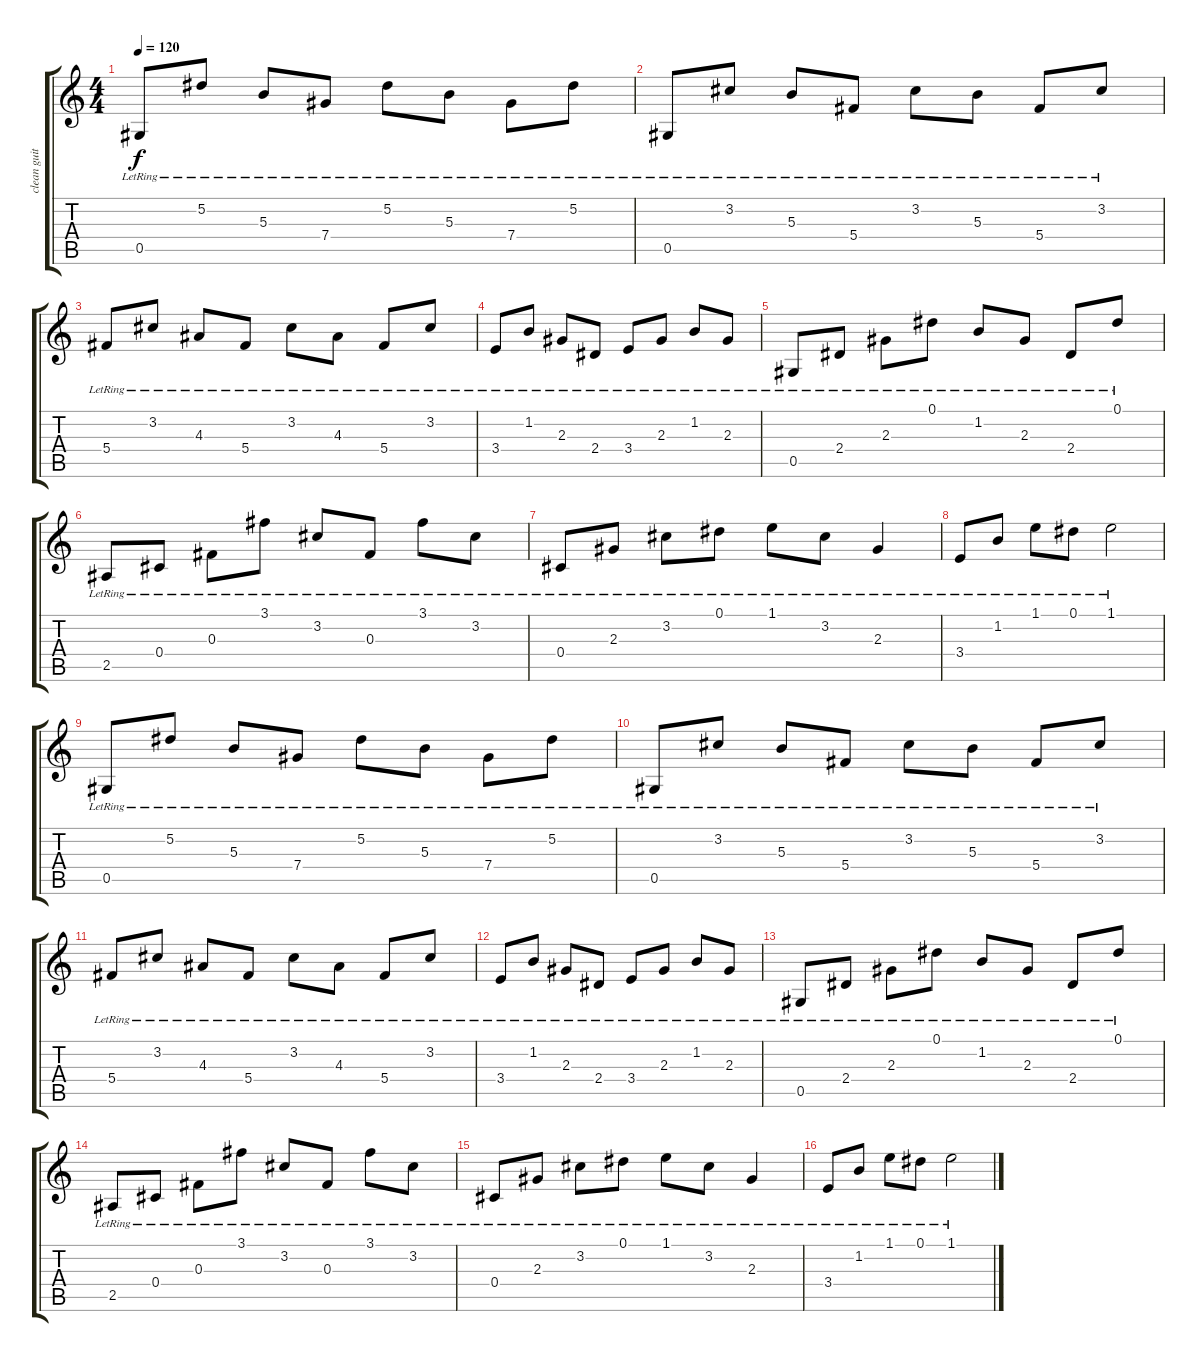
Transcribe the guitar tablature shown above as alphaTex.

\track ("clean guitar" "clean guit") {instrument electricguitarjazz}
\staff {score tabs}
\tuning (Eb4 Bb3 Gb3 Db3 Ab2 Eb2) {hide}
\ts (4 4)
\tempo 120
\clef g2
\ks c
0.5{lr}.8{dy f instrument electricguitarjazz} 5.2{lr}.8 5.3{lr}.8 7.4{lr}.8 5.2{lr}.8 5.3{lr}.8 7.4{lr}.8 5.2{lr}.8 |
0.5{lr}.8 3.2{lr}.8 5.3{lr}.8 5.4{lr}.8 3.2{lr}.8 5.3{lr}.8 5.4{lr}.8 3.2{lr}.8 |
5.4{lr}.8 3.2{lr}.8 4.3{lr}.8 5.4{lr}.8 3.2{lr}.8 4.3{lr}.8 5.4{lr}.8 3.2{lr}.8 |
3.4{lr}.8 1.2{lr}.8 2.3{lr}.8 2.4{lr}.8 3.4{lr}.8 2.3{lr}.8 1.2{lr}.8 2.3{lr}.8 |
0.5{lr}.8 2.4{lr}.8 2.3{lr}.8 0.1{lr}.8 1.2{lr}.8 2.3{lr}.8 2.4{lr}.8 0.1{lr}.8 |
2.5{lr}.8 0.4{lr}.8 0.3{lr}.8 3.1{lr}.8 3.2{lr}.8 0.3{lr}.8 3.1{lr}.8 3.2{lr}.8 |
0.4{lr}.8 2.3{lr}.8 3.2{lr}.8 0.1{lr}.8 1.1{lr}.8 3.2{lr}.8 2.3{lr}.4 |
3.4{lr}.8 1.2{lr}.8 1.1{lr}.8 0.1{lr}.8 1.1{lr}.2 |
0.5{lr}.8 5.2{lr}.8 5.3{lr}.8 7.4{lr}.8 5.2{lr}.8 5.3{lr}.8 7.4{lr}.8 5.2{lr}.8 |
0.5{lr}.8 3.2{lr}.8 5.3{lr}.8 5.4{lr}.8 3.2{lr}.8 5.3{lr}.8 5.4{lr}.8 3.2{lr}.8 |
5.4{lr}.8 3.2{lr}.8 4.3{lr}.8 5.4{lr}.8 3.2{lr}.8 4.3{lr}.8 5.4{lr}.8 3.2{lr}.8 |
3.4{lr}.8 1.2{lr}.8 2.3{lr}.8 2.4{lr}.8 3.4{lr}.8 2.3{lr}.8 1.2{lr}.8 2.3{lr}.8 |
0.5{lr}.8 2.4{lr}.8 2.3{lr}.8 0.1{lr}.8 1.2{lr}.8 2.3{lr}.8 2.4{lr}.8 0.1{lr}.8 |
2.5{lr}.8 0.4{lr}.8 0.3{lr}.8 3.1{lr}.8 3.2{lr}.8 0.3{lr}.8 3.1{lr}.8 3.2{lr}.8 |
0.4{lr}.8 2.3{lr}.8 3.2{lr}.8 0.1{lr}.8 1.1{lr}.8 3.2{lr}.8 2.3{lr}.4 |
3.4{lr}.8 1.2{lr}.8 1.1{lr}.8 0.1{lr}.8 1.1{lr}.2
